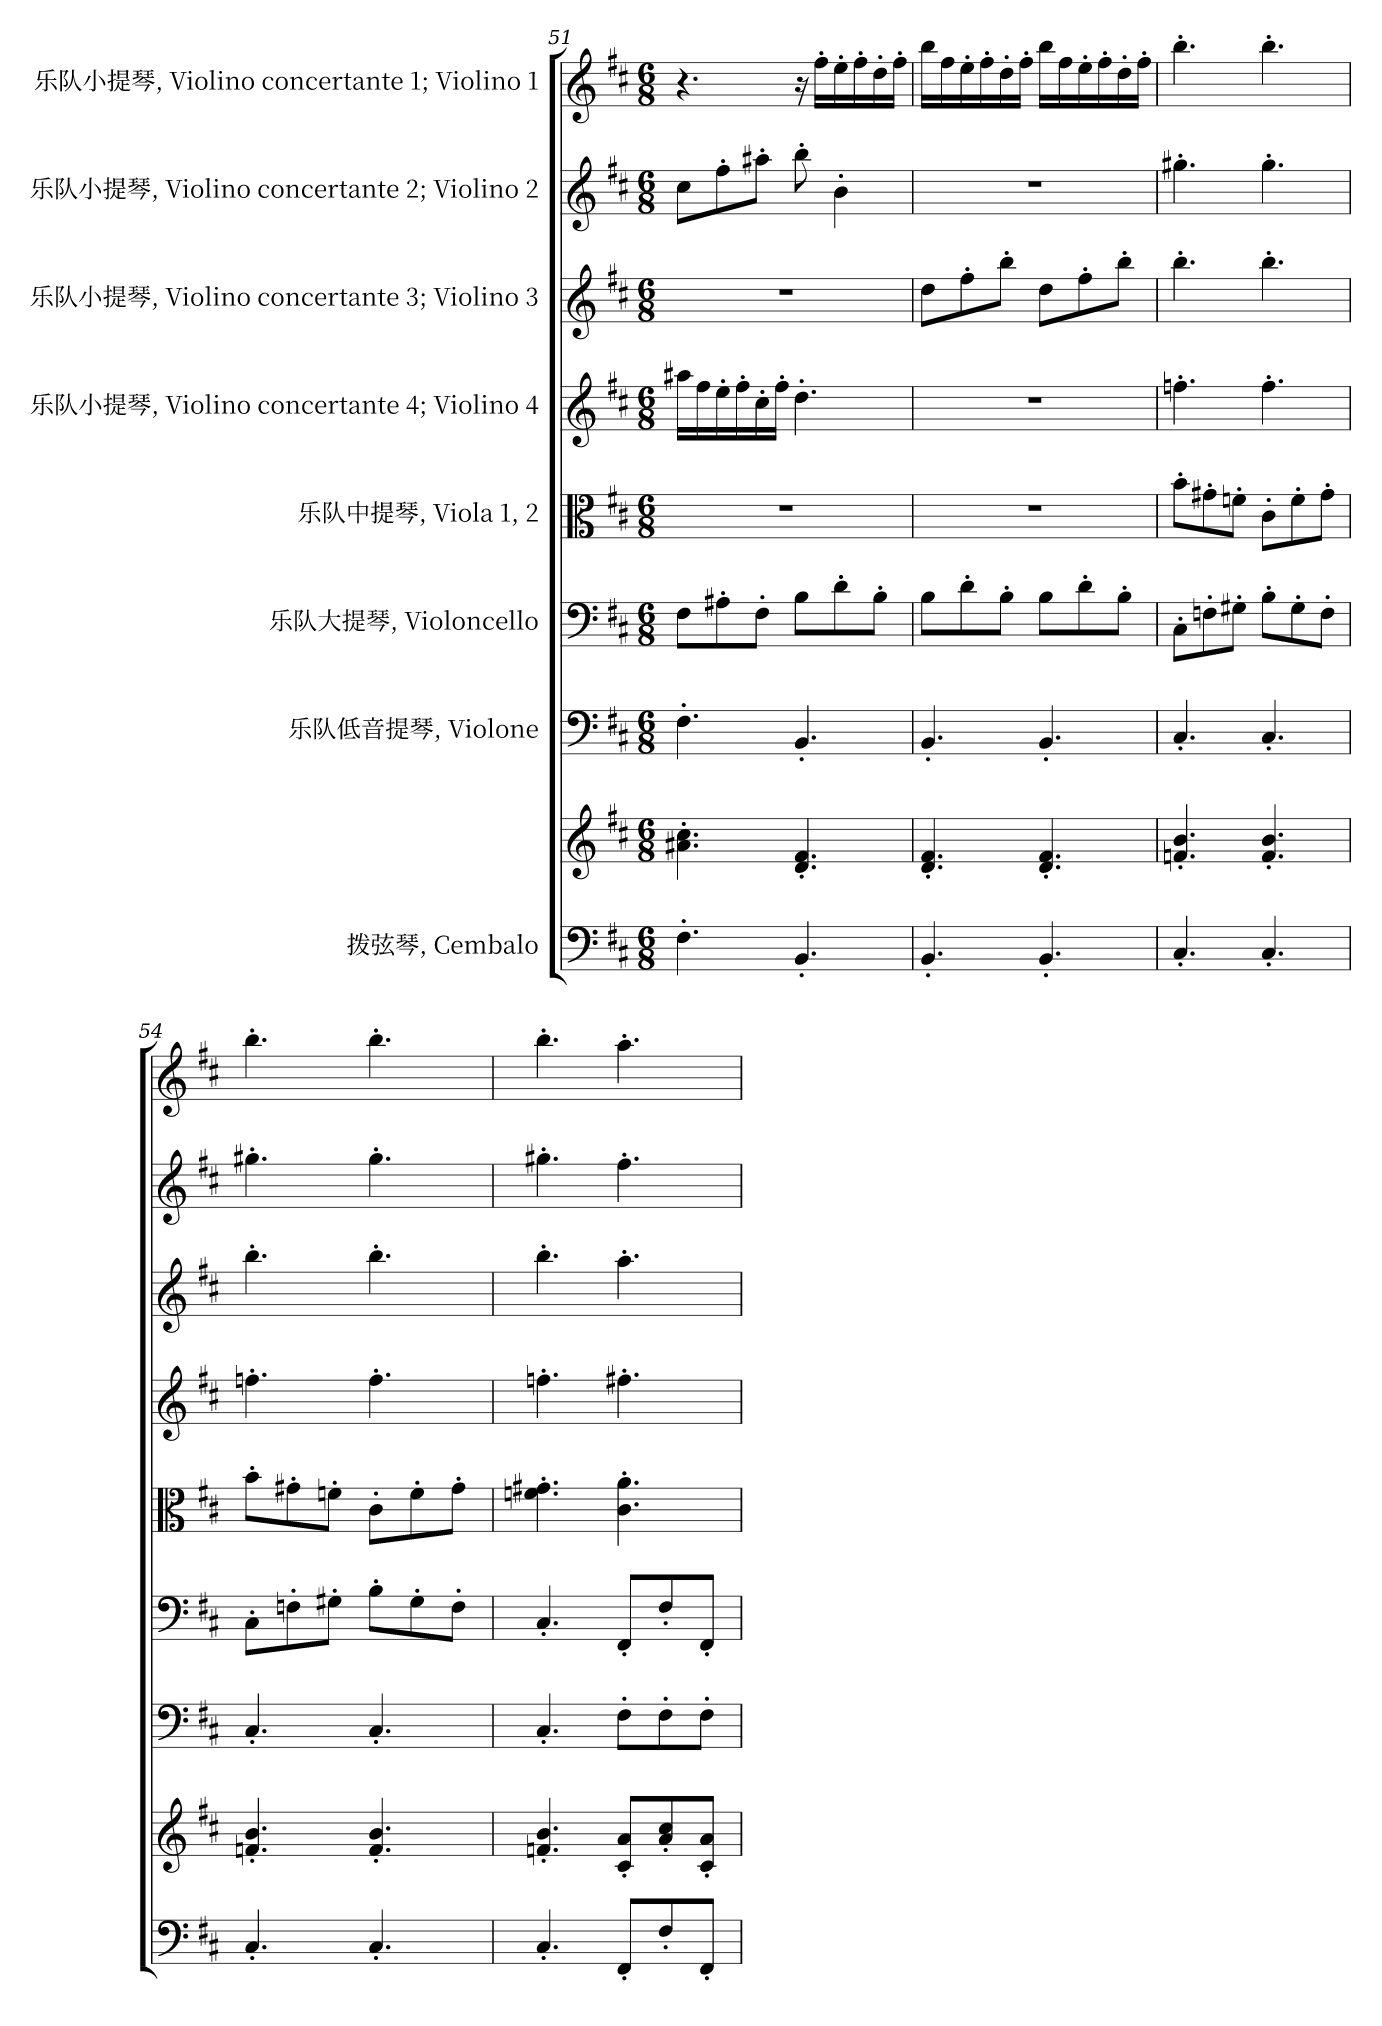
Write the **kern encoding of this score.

**kern	**kern	**kern	**kern	**kern	**kern	**kern	**kern	**kern
*part8	*part8	*part7	*part6	*part5	*part4	*part3	*part2	*part1
*staff9	*staff8	*staff7	*staff6	*staff5	*staff4	*staff3	*staff2	*staff1
*I"拨弦琴, Cembalo	*	*I"乐队低音提琴, Violone	*I"乐队大提琴, Violoncello	*I"乐队中提琴, Viola 1, 2	*I"乐队小提琴, Violino concertante 4; Violino 4	*I"乐队小提琴, Violino concertante 3; Violino 3	*I"乐队小提琴, Violino concertante 2; Violino 2	*I"乐队小提琴, Violino concertante 1; Violino 1
*clefF4	*clefG2	*clefF4	*clefF4	*clefC3	*clefG2	*clefG2	*clefG2	*clefG2
*	*	*ITrd7c12	*	*	*	*	*	*
*k[f#c#]	*k[f#c#]	*k[f#c#]	*k[f#c#]	*k[f#c#]	*k[f#c#]	*k[f#c#]	*k[f#c#]	*k[f#c#]
*M6/8	*M6/8	*M6/8	*M6/8	*M6/8	*M6/8	*M6/8	*M6/8	*M6/8
=51	=51	=51	=51	=51	=51	=51	=51	=51
4.F#'\	4.a#X\' 4.cc#\'	4.FF#'\	8F#\L	2.r	16aa#X\LL	2.r	8cc#\L	4.r
.	.	.	.	.	16ff#\	.	.	.
.	.	.	8A#X'\	.	16ee'\	.	8ff#'\	.
.	.	.	.	.	16ff#'\	.	.	.
.	.	.	8F#'\J	.	16cc#'\	.	8aa#X'\J	.
.	.	.	.	.	16ff#'\JJ	.	.	.
4.BB'/	4.d/' 4.f#/'	4.BBB'/	8B\L	.	4.dd'\	.	8bb'\	16r
.	.	.	.	.	.	.	.	16ff#'\LL
.	.	.	8d'\	.	.	.	4b'\	16ee'\
.	.	.	.	.	.	.	.	16ff#'\
.	.	.	8B'\J	.	.	.	.	16dd'\
.	.	.	.	.	.	.	.	16ff#'\JJ
!!LO:PB:g=z
=52	=52	=52	=52	=52	=52	=52	=52	=52
4.BB'/	4.d/' 4.f#/'	4.BBB'/	8B\L	2.r	2.r	8dd\L	2.r	16bb\LL
.	.	.	.	.	.	.	.	16ff#\
.	.	.	8d'\	.	.	8ff#'\	.	16ee'\
.	.	.	.	.	.	.	.	16ff#'\
.	.	.	8B'\J	.	.	8bb'\J	.	16dd'\
.	.	.	.	.	.	.	.	16ff#'\JJ
4.BB'/	4.d/' 4.f#/'	4.BBB'/	8B\L	.	.	8dd\L	.	16bb\LL
.	.	.	.	.	.	.	.	16ff#\
.	.	.	8d'\	.	.	8ff#'\	.	16ee'\
.	.	.	.	.	.	.	.	16ff#'\
.	.	.	8B'\J	.	.	8bb'\J	.	16dd'\
.	.	.	.	.	.	.	.	16ff#'\JJ
=53	=53	=53	=53	=53	=53	=53	=53	=53
4.C#'/	4.fn/' 4.b/'	4.CC#'/	8C#'\L	8b'\L	4.ffn'\	4.bb'\	4.gg#X'\	4.bb'\
.	.	.	8Fn'\	8g#X'\	.	.	.	.
.	.	.	8G#X'\J	8fn'\J	.	.	.	.
4.C#'/	4.f/' 4.b/'	4.CC#'/	8B'\L	8c#'\L	4.ff'\	4.bb'\	4.gg#'\	4.bb'\
.	.	.	8G#'\	8f'\	.	.	.	.
.	.	.	8F'\J	8g#'\J	.	.	.	.
=54	=54	=54	=54	=54	=54	=54	=54	=54
4.C#'/	4.fn/' 4.b/'	4.CC#'/	8C#'\L	8b'\L	4.ffn'\	4.bb'\	4.gg#X'\	4.bb'\
.	.	.	8Fn'\	8g#X'\	.	.	.	.
.	.	.	8G#X'\J	8fn'\J	.	.	.	.
4.C#'/	4.f/' 4.b/'	4.CC#'/	8B'\L	8c#'\L	4.ff'\	4.bb'\	4.gg#'\	4.bb'\
.	.	.	8G#'\	8f'\	.	.	.	.
.	.	.	8F'\J	8g#'\J	.	.	.	.
=55	=55	=55	=55	=55	=55	=55	=55	=55
4.C#'/	4.fn/' 4.b/'	4.CC#'/	4.C#'/	4.fn\' 4.g#X\'	4.ffn'\	4.bb'\	4.gg#X'\	4.bb'\
8FF#'/L	8c#/' 8a/'L	8FF#'\L	8FF#'/L	4.c#\' 4.a\'	4.ff#X'\	4.aa'\	4.ff#'\	4.aa'\
8F#'/	8a/' 8cc#/'	8FF#'\	8F#'/	.	.	.	.	.
8FF#'/J	8c#/' 8a/'J	8FF#'\J	8FF#'/J	.	.	.	.	.
=	=	=	=	=	=	=	=	=
*-	*-	*-	*-	*-	*-	*-	*-	*-
